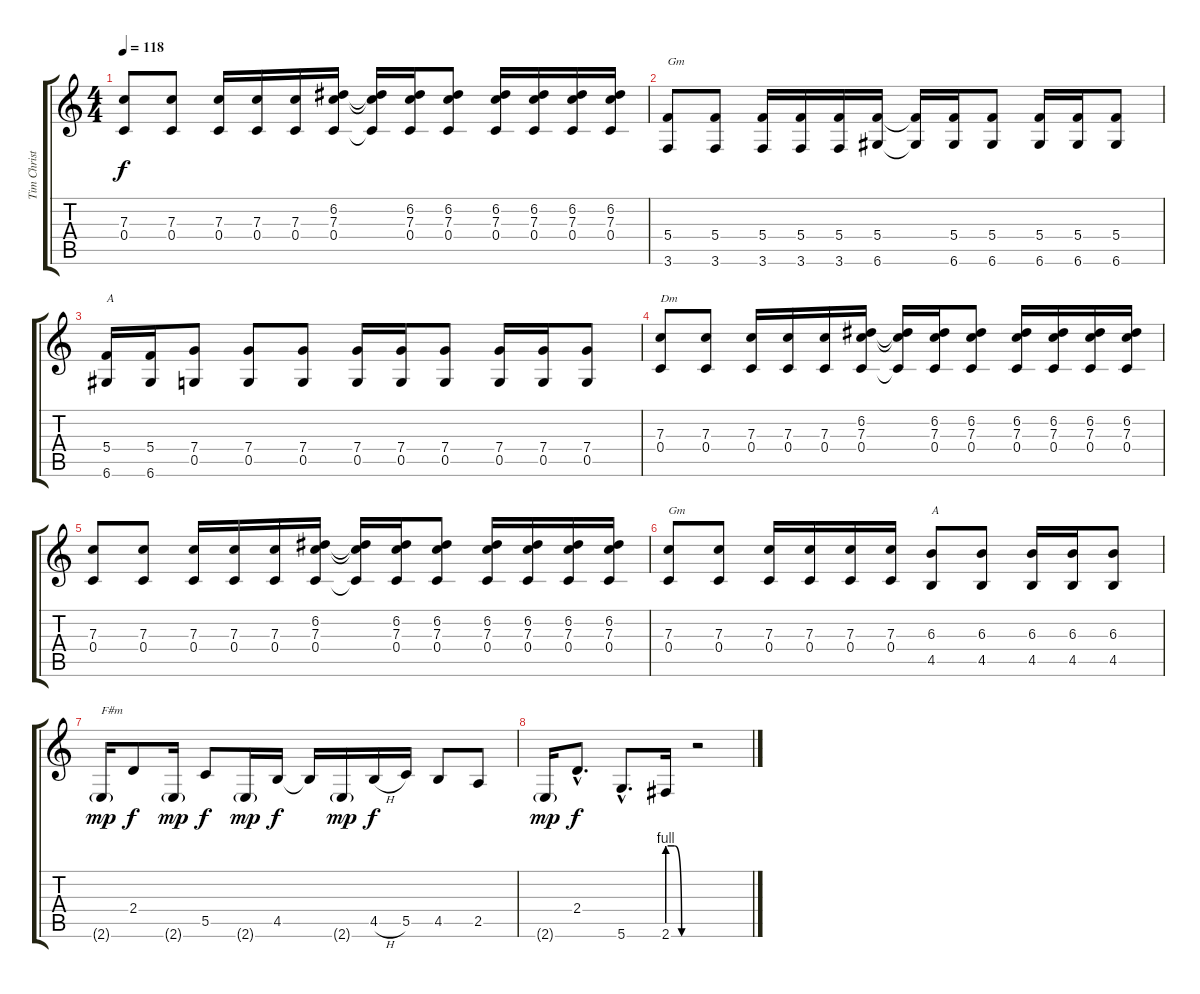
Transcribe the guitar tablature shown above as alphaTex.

\track ("Tim Christensen (Guitar 1)" "Tim Christ") {instrument distortionguitar}
\staff {score tabs}
\tuning (D4 A3 F3 C3 G2 D2) {hide}
\ts (4 4)
\tempo 118
\clef g2
\ks c
(7.3 0.4).8{dy f} (7.3 0.4).8 (7.3 0.4).16 (7.3 0.4).16 (7.3 0.4).16 (6.2 7.3 0.4).16 (6.2{t} 7.3{t} 0.4{t}).16 (6.2 7.3 0.4).16 (6.2 7.3 0.4).8 (6.2 7.3 0.4).16 (6.2 7.3 0.4).16 (6.2 7.3 0.4).16 (6.2 7.3 0.4).16 |
(5.4 3.6).8{txt "Gm"} (5.4 3.6).8 (5.4 3.6).16 (5.4 3.6).16 (5.4 3.6).16 (5.4 6.6).16 (5.4{t} 6.6{t}).16 (5.4 6.6).16 (5.4 6.6).8 (5.4 6.6).16 (5.4 6.6).16 (5.4 6.6).8 |
(5.4 6.6).16{txt "A"} (5.4 6.6).16 (7.4 0.5).8 (7.4 0.5).8 (7.4 0.5).8 (7.4 0.5).16 (7.4 0.5).16 (7.4 0.5).8 (7.4 0.5).16 (7.4 0.5).16 (7.4 0.5).8 |
(7.3 0.4).8{txt "Dm"} (7.3 0.4).8 (7.3 0.4).16 (7.3 0.4).16 (7.3 0.4).16 (6.2 7.3 0.4).16 (6.2{t} 7.3{t} 0.4{t}).16 (6.2 7.3 0.4).16 (6.2 7.3 0.4).8 (6.2 7.3 0.4).16 (6.2 7.3 0.4).16 (6.2 7.3 0.4).16 (6.2 7.3 0.4).16 |
(7.3 0.4).8 (7.3 0.4).8 (7.3 0.4).16 (7.3 0.4).16 (7.3 0.4).16 (6.2 7.3 0.4).16 (6.2{t} 7.3{t} 0.4{t}).16 (6.2 7.3 0.4).16 (6.2 7.3 0.4).8 (6.2 7.3 0.4).16 (6.2 7.3 0.4).16 (6.2 7.3 0.4).16 (6.2 7.3 0.4).16 |
(7.3 0.4).8{txt "Gm"} (7.3 0.4).8 (7.3 0.4).16 (7.3 0.4).16 (7.3 0.4).16 (7.3 0.4).16 (6.3 4.5).8{txt "A"} (6.3 4.5).8 (6.3 4.5).16 (6.3 4.5).16 (6.3 4.5).8 |
2.6{g}.16{txt "F#m" dy mp} 2.4.8{dy f} 2.6{g}.16{dy mp} 5.5.8{dy f} 2.6{g}.16{dy mp} 4.5.16{dy f} 4.5{t}.16 2.6{g}.16{dy mp} 4.5{h}.16{dy f} 5.5.16 4.5.8 2.5.8 |
2.6{g}.16{dy mp} 2.4{hac}.8{d dy f} 5.6{hac}.8{d} 2.6{be (custom 0 4 20 4 40 0 60 0)}.16 r.2
